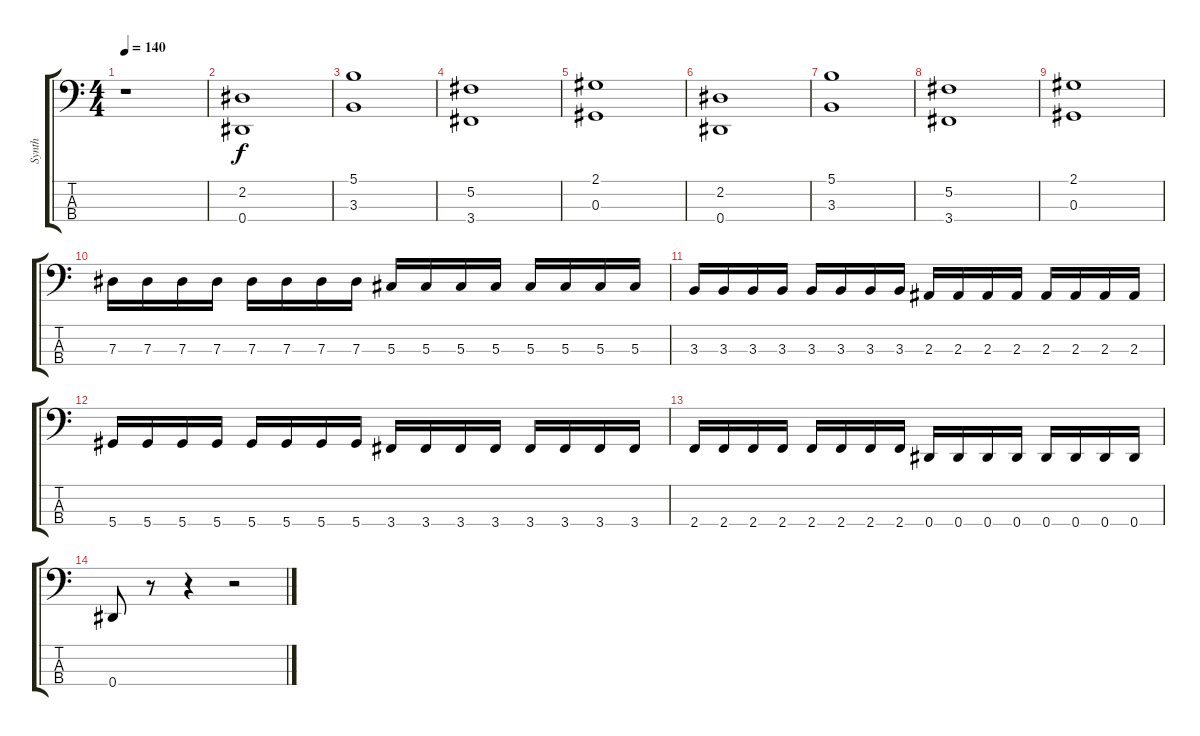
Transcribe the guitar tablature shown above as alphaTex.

\track ("Synth" "Synth") {instrument synthbass2}
\staff {score tabs}
\tuning (Gb2 Db2 Ab1 Eb1) {hide}
\ts (4 4)
\tempo 140
\clef f4
\ks c
r.1{dy f} |
(2.2 0.4).1 |
(5.1 3.3).1 |
(5.2 3.4).1 |
(2.1 0.3).1 |
(2.2 0.4).1 |
(5.1 3.3).1 |
(5.2 3.4).1 |
(2.1 0.3).1 |
7.3.16 7.3.16 7.3.16 7.3.16 7.3.16 7.3.16 7.3.16 7.3.16 5.3.16 5.3.16 5.3.16 5.3.16 5.3.16 5.3.16 5.3.16 5.3.16 |
3.3.16 3.3.16 3.3.16 3.3.16 3.3.16 3.3.16 3.3.16 3.3.16 2.3.16 2.3.16 2.3.16 2.3.16 2.3.16 2.3.16 2.3.16 2.3.16 |
5.4.16 5.4.16 5.4.16 5.4.16 5.4.16 5.4.16 5.4.16 5.4.16 3.4.16 3.4.16 3.4.16 3.4.16 3.4.16 3.4.16 3.4.16 3.4.16 |
2.4.16 2.4.16 2.4.16 2.4.16 2.4.16 2.4.16 2.4.16 2.4.16 0.4.16 0.4.16 0.4.16 0.4.16 0.4.16 0.4.16 0.4.16 0.4.16 |
0.4.8 r.8 r.4 r.2
